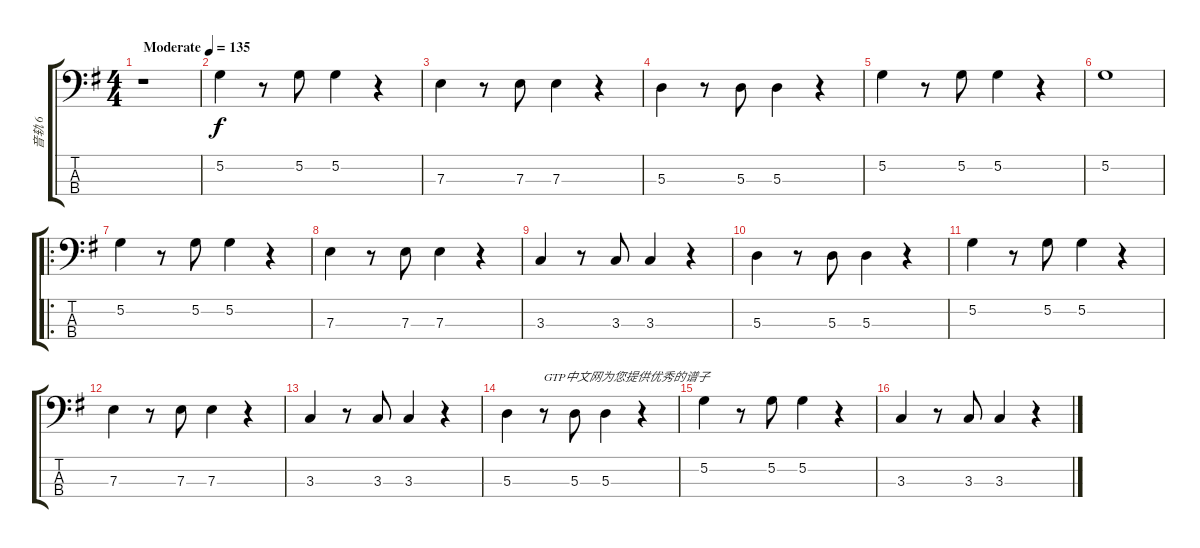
\track ("音轨 6" "音轨 6") {instrument electricbassfinger}
\staff {score tabs}
\tuning (G2 D2 A1 E1) {hide}
\ts (4 4)
\tempo (135 "Moderate")
\clef f4
\ks g
r.1{dy f instrument electricbassfinger} |
5.2.4 r.8 5.2.8 5.2.4 r.4 |
7.3.4 r.8 7.3.8 7.3.4 r.4 |
5.3.4 r.8 5.3.8 5.3.4 r.4 |
5.2.4 r.8 5.2.8 5.2.4 r.4 |
5.2.1 |
\ro
5.2.4 r.8 5.2.8 5.2.4 r.4 |
7.3.4 r.8 7.3.8 7.3.4 r.4 |
3.3.4 r.8 3.3.8 3.3.4 r.4 |
5.3.4 r.8 5.3.8 5.3.4 r.4 |
5.2.4 r.8 5.2.8 5.2.4 r.4 |
7.3.4 r.8 7.3.8 7.3.4 r.4 |
3.3.4 r.8 3.3.8 3.3.4 r.4 |
5.3.4 r.8{txt "GTP中文网为您提供优秀的谱子"} 5.3.8 5.3.4 r.4 |
5.2.4 r.8 5.2.8 5.2.4 r.4 |
3.3.4 r.8 3.3.8 3.3.4 r.4
